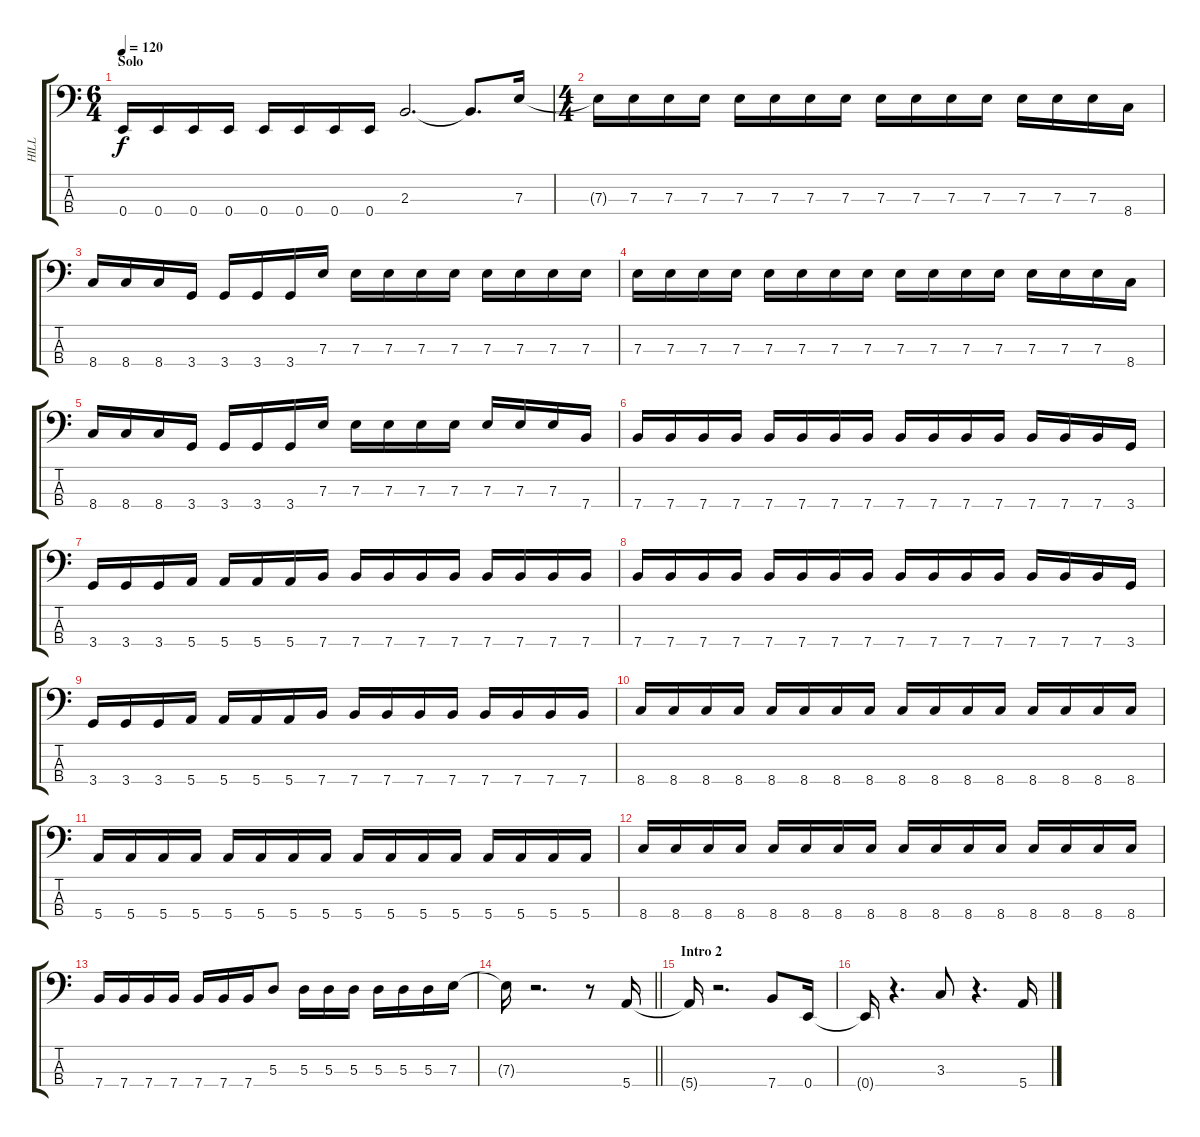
\track ("HILL" "HILL") {instrument electricbasspick}
\staff {score tabs}
\tuning (G2 D2 A1 E1) {hide}
\ts (6 4)
\section ("" "Solo")
\tempo 120
\clef f4
\ks c
0.4.16{dy f} 0.4.16 0.4.16 0.4.16 0.4.16 0.4.16 0.4.16 0.4.16 2.3.2{d} 2.3{t}.8{d} 7.3.16 |
\ts (4 4)
7.3{t}.16 7.3.16 7.3.16 7.3.16 7.3.16 7.3.16 7.3.16 7.3.16 7.3.16 7.3.16 7.3.16 7.3.16 7.3.16 7.3.16 7.3.16 8.4.16 |
8.4.16 8.4.16 8.4.16 3.4.16 3.4.16 3.4.16 3.4.16 7.3.16 7.3.16 7.3.16 7.3.16 7.3.16 7.3.16 7.3.16 7.3.16 7.3.16 |
7.3.16 7.3.16 7.3.16 7.3.16 7.3.16 7.3.16 7.3.16 7.3.16 7.3.16 7.3.16 7.3.16 7.3.16 7.3.16 7.3.16 7.3.16 8.4.16 |
8.4.16 8.4.16 8.4.16 3.4.16 3.4.16 3.4.16 3.4.16 7.3.16 7.3.16 7.3.16 7.3.16 7.3.16 7.3.16 7.3.16 7.3.16 7.4.16 |
7.4.16 7.4.16 7.4.16 7.4.16 7.4.16 7.4.16 7.4.16 7.4.16 7.4.16 7.4.16 7.4.16 7.4.16 7.4.16 7.4.16 7.4.16 3.4.16 |
3.4.16 3.4.16 3.4.16 5.4.16 5.4.16 5.4.16 5.4.16 7.4.16 7.4.16 7.4.16 7.4.16 7.4.16 7.4.16 7.4.16 7.4.16 7.4.16 |
7.4.16 7.4.16 7.4.16 7.4.16 7.4.16 7.4.16 7.4.16 7.4.16 7.4.16 7.4.16 7.4.16 7.4.16 7.4.16 7.4.16 7.4.16 3.4.16 |
3.4.16 3.4.16 3.4.16 5.4.16 5.4.16 5.4.16 5.4.16 7.4.16 7.4.16 7.4.16 7.4.16 7.4.16 7.4.16 7.4.16 7.4.16 7.4.16 |
8.4.16 8.4.16 8.4.16 8.4.16 8.4.16 8.4.16 8.4.16 8.4.16 8.4.16 8.4.16 8.4.16 8.4.16 8.4.16 8.4.16 8.4.16 8.4.16 |
5.4.16 5.4.16 5.4.16 5.4.16 5.4.16 5.4.16 5.4.16 5.4.16 5.4.16 5.4.16 5.4.16 5.4.16 5.4.16 5.4.16 5.4.16 5.4.16 |
8.4.16 8.4.16 8.4.16 8.4.16 8.4.16 8.4.16 8.4.16 8.4.16 8.4.16 8.4.16 8.4.16 8.4.16 8.4.16 8.4.16 8.4.16 8.4.16 |
7.4.16 7.4.16 7.4.16 7.4.16 7.4.16 7.4.16 7.4.16 5.3.8 5.3.16 5.3.16 5.3.16 5.3.16 5.3.16 5.3.16 7.3.16 |
\barLineRight lightlight
7.3{t}.16 r.2{d} r.8 5.4.16 |
\section ("" "Intro 2")
5.4{t}.16 r.2{d} 7.4.8 0.4.16 |
0.4{t}.16 r.4{d} 3.3.8 r.4{d} 5.4.16
